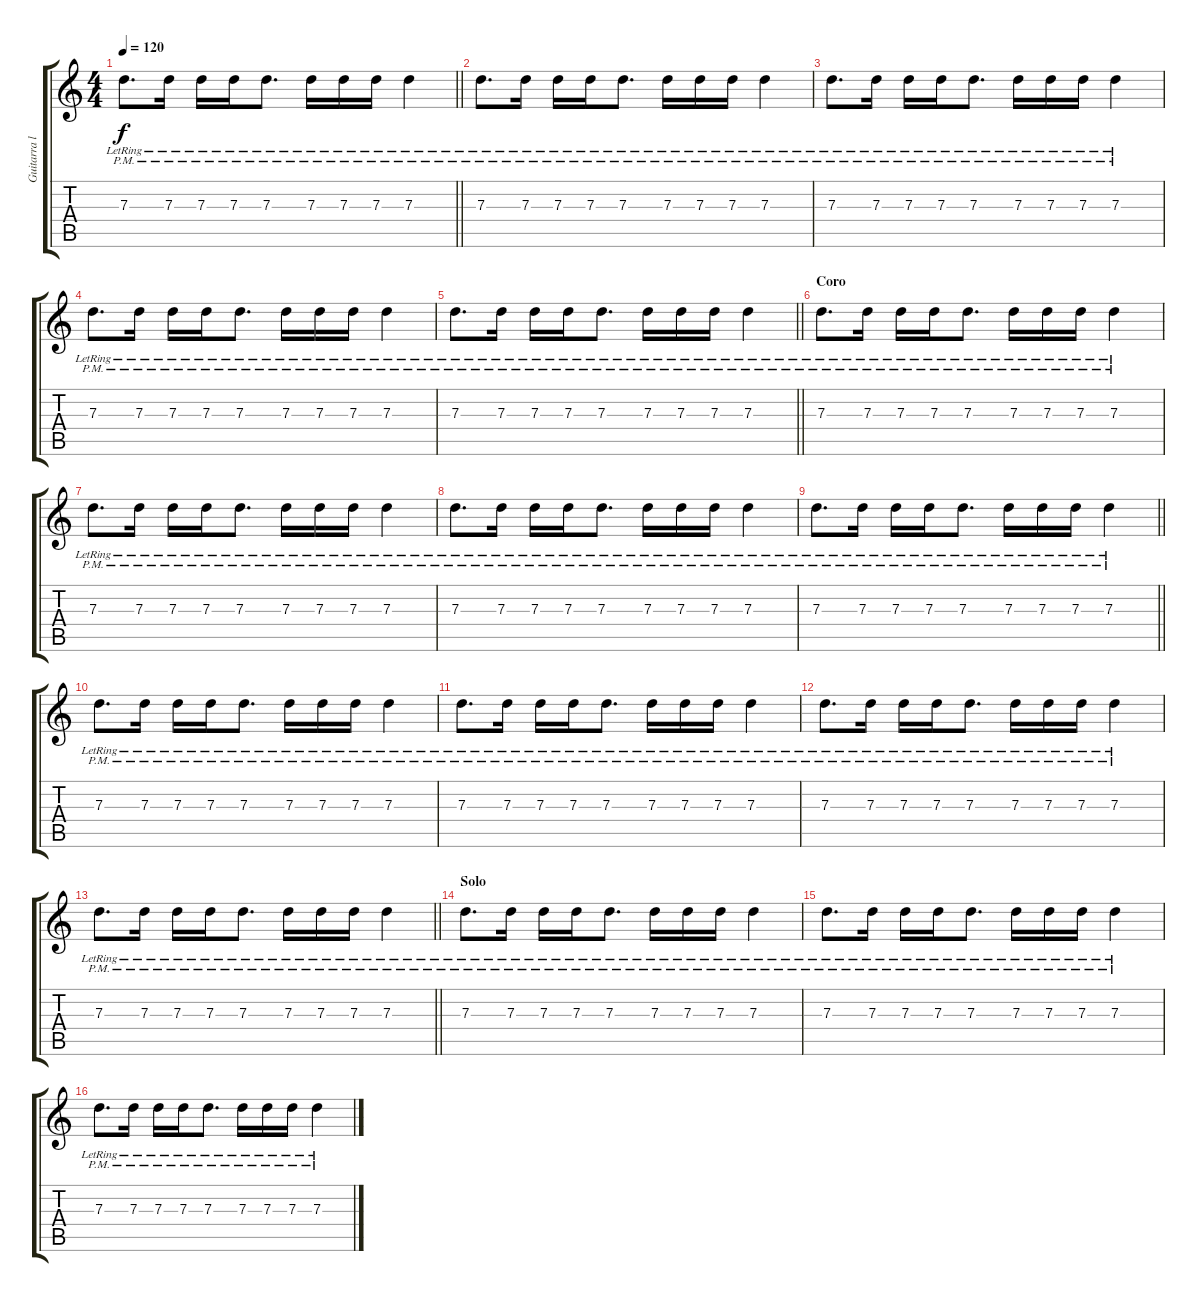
\track ("Guitarra lirica" "Guitarra l") {instrument electricguitarjazz}
\staff {score tabs}
\tuning (E4 B3 G3 D3 A2 E2) {hide}
\ts (4 4)
\tempo 120
\clef g2
\barLineRight lightlight
\ks c
7.3{pm lr}.8{d dy f} 7.3{pm lr}.16 7.3{pm lr}.16 7.3{pm lr}.16 7.3{pm lr}.8{d} 7.3{pm lr}.16 7.3{pm lr}.16 7.3{pm lr}.16 7.3{pm lr}.4 |
7.3{pm lr}.8{d volume 7} 7.3{pm lr}.16 7.3{pm lr}.16 7.3{pm lr}.16 7.3{pm lr}.8{d} 7.3{pm lr}.16 7.3{pm lr}.16 7.3{pm lr}.16 7.3{pm lr}.4 |
7.3{pm lr}.8{d} 7.3{pm lr}.16 7.3{pm lr}.16 7.3{pm lr}.16 7.3{pm lr}.8{d} 7.3{pm lr}.16 7.3{pm lr}.16 7.3{pm lr}.16 7.3{pm lr}.4 |
7.3{pm lr}.8{d} 7.3{pm lr}.16 7.3{pm lr}.16 7.3{pm lr}.16 7.3{pm lr}.8{d} 7.3{pm lr}.16 7.3{pm lr}.16 7.3{pm lr}.16 7.3{pm lr}.4 |
\barLineRight lightlight
7.3{pm lr}.8{d} 7.3{pm lr}.16 7.3{pm lr}.16 7.3{pm lr}.16 7.3{pm lr}.8{d} 7.3{pm lr}.16 7.3{pm lr}.16 7.3{pm lr}.16 7.3{pm lr}.4 |
\section ("" "Coro")
7.3{pm lr}.8{d volume 7} 7.3{pm lr}.16 7.3{pm lr}.16 7.3{pm lr}.16 7.3{pm lr}.8{d} 7.3{pm lr}.16 7.3{pm lr}.16 7.3{pm lr}.16 7.3{pm lr}.4 |
7.3{pm lr}.8{d} 7.3{pm lr}.16 7.3{pm lr}.16 7.3{pm lr}.16 7.3{pm lr}.8{d} 7.3{pm lr}.16 7.3{pm lr}.16 7.3{pm lr}.16 7.3{pm lr}.4 |
7.3{pm lr}.8{d} 7.3{pm lr}.16 7.3{pm lr}.16 7.3{pm lr}.16 7.3{pm lr}.8{d} 7.3{pm lr}.16 7.3{pm lr}.16 7.3{pm lr}.16 7.3{pm lr}.4 |
\barLineRight lightlight
7.3{pm lr}.8{d} 7.3{pm lr}.16 7.3{pm lr}.16 7.3{pm lr}.16 7.3{pm lr}.8{d} 7.3{pm lr}.16 7.3{pm lr}.16 7.3{pm lr}.16 7.3{pm lr}.4 |
7.3{pm lr}.8{d volume 7} 7.3{pm lr}.16 7.3{pm lr}.16 7.3{pm lr}.16 7.3{pm lr}.8{d} 7.3{pm lr}.16 7.3{pm lr}.16 7.3{pm lr}.16 7.3{pm lr}.4 |
7.3{pm lr}.8{d} 7.3{pm lr}.16 7.3{pm lr}.16 7.3{pm lr}.16 7.3{pm lr}.8{d} 7.3{pm lr}.16 7.3{pm lr}.16 7.3{pm lr}.16 7.3{pm lr}.4 |
7.3{pm lr}.8{d} 7.3{pm lr}.16 7.3{pm lr}.16 7.3{pm lr}.16 7.3{pm lr}.8{d} 7.3{pm lr}.16 7.3{pm lr}.16 7.3{pm lr}.16 7.3{pm lr}.4 |
\barLineRight lightlight
7.3{pm lr}.8{d} 7.3{pm lr}.16 7.3{pm lr}.16 7.3{pm lr}.16 7.3{pm lr}.8{d} 7.3{pm lr}.16 7.3{pm lr}.16 7.3{pm lr}.16 7.3{pm lr}.4 |
\section ("" "Solo")
7.3{pm lr}.8{d} 7.3{pm lr}.16 7.3{pm lr}.16 7.3{pm lr}.16 7.3{pm lr}.8{d} 7.3{pm lr}.16 7.3{pm lr}.16 7.3{pm lr}.16 7.3{pm lr}.4 |
7.3{pm lr}.8{d} 7.3{pm lr}.16 7.3{pm lr}.16 7.3{pm lr}.16 7.3{pm lr}.8{d} 7.3{pm lr}.16 7.3{pm lr}.16 7.3{pm lr}.16 7.3{pm lr}.4 |
7.3{pm lr}.8{d} 7.3{pm lr}.16 7.3{pm lr}.16 7.3{pm lr}.16 7.3{pm lr}.8{d} 7.3{pm lr}.16 7.3{pm lr}.16 7.3{pm lr}.16 7.3{pm lr}.4
